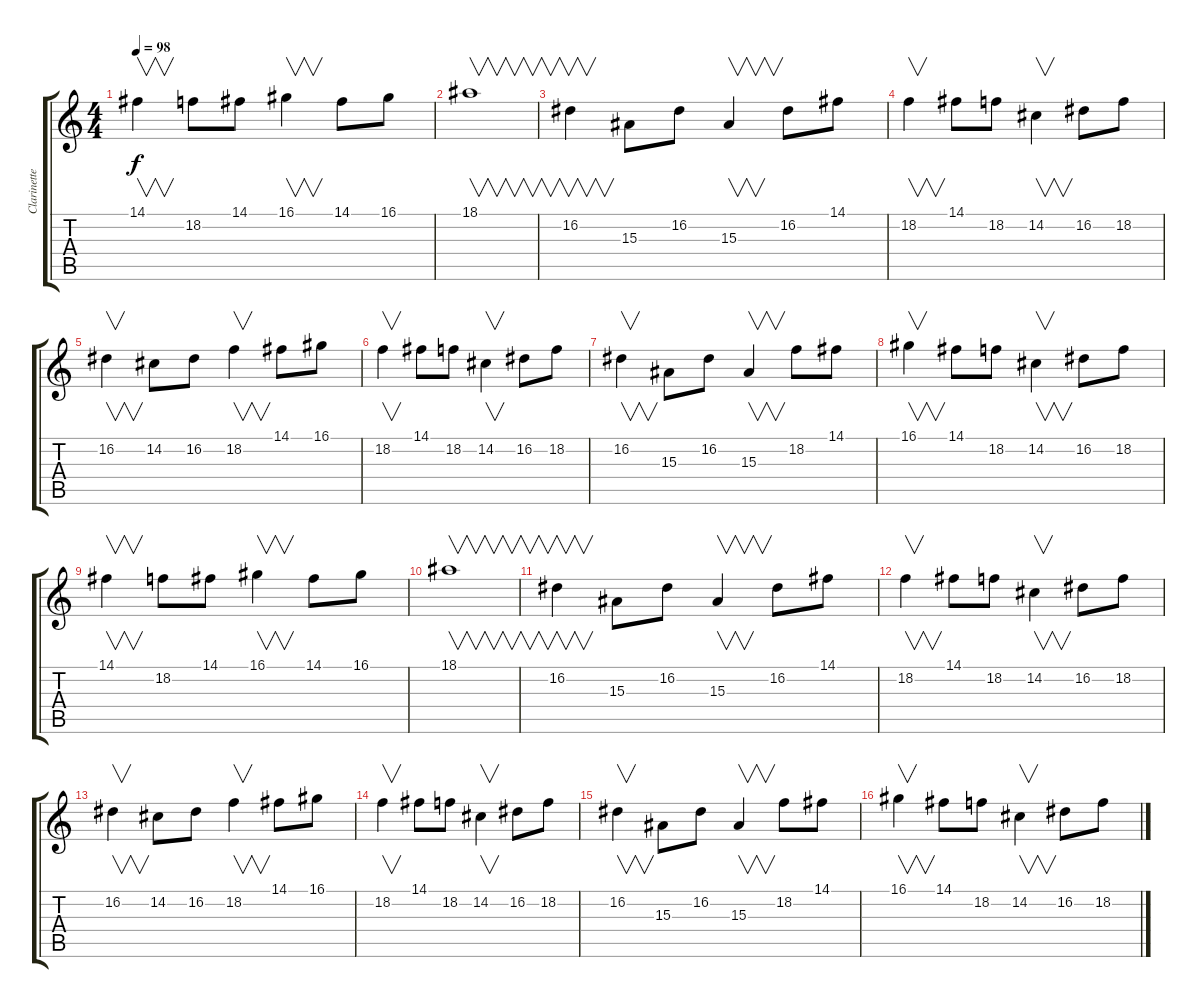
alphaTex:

\track ("Clarinette" "Clarinette") {instrument clarinet}
\staff {score tabs}
\tuning (E4 B3 G3 D3 A2 E2) {hide}
\ts (4 4)
\tempo 98
\clef g2
\ks c
14.1.4{v dy f} 18.2.8 14.1.8 16.1.4{v} 14.1.8 16.1.8 |
18.1.1{v} |
16.2.4{v} 15.3.8 16.2.8 15.3.4{v} 16.2.8 14.1.8 |
18.2.4{v} 14.1.8 18.2.8 14.2.4{v} 16.2.8 18.2.8 |
16.2.4{v} 14.2.8 16.2.8 18.2.4{v} 14.1.8 16.1.8 |
18.2.4{v} 14.1.8 18.2.8 14.2.4{v} 16.2.8 18.2.8 |
16.2.4{v} 15.3.8 16.2.8 15.3.4{v} 18.2.8 14.1.8 |
16.1.4{v} 14.1.8 18.2.8 14.2.4{v} 16.2.8 18.2.8 |
14.1.4{v} 18.2.8 14.1.8 16.1.4{v} 14.1.8 16.1.8 |
18.1.1{v} |
16.2.4{v} 15.3.8 16.2.8 15.3.4{v} 16.2.8 14.1.8 |
18.2.4{v} 14.1.8 18.2.8 14.2.4{v} 16.2.8 18.2.8 |
16.2.4{v} 14.2.8 16.2.8 18.2.4{v} 14.1.8 16.1.8 |
18.2.4{v} 14.1.8 18.2.8 14.2.4{v} 16.2.8 18.2.8 |
16.2.4{v} 15.3.8 16.2.8 15.3.4{v} 18.2.8 14.1.8 |
16.1.4{v} 14.1.8 18.2.8 14.2.4{v} 16.2.8 18.2.8
